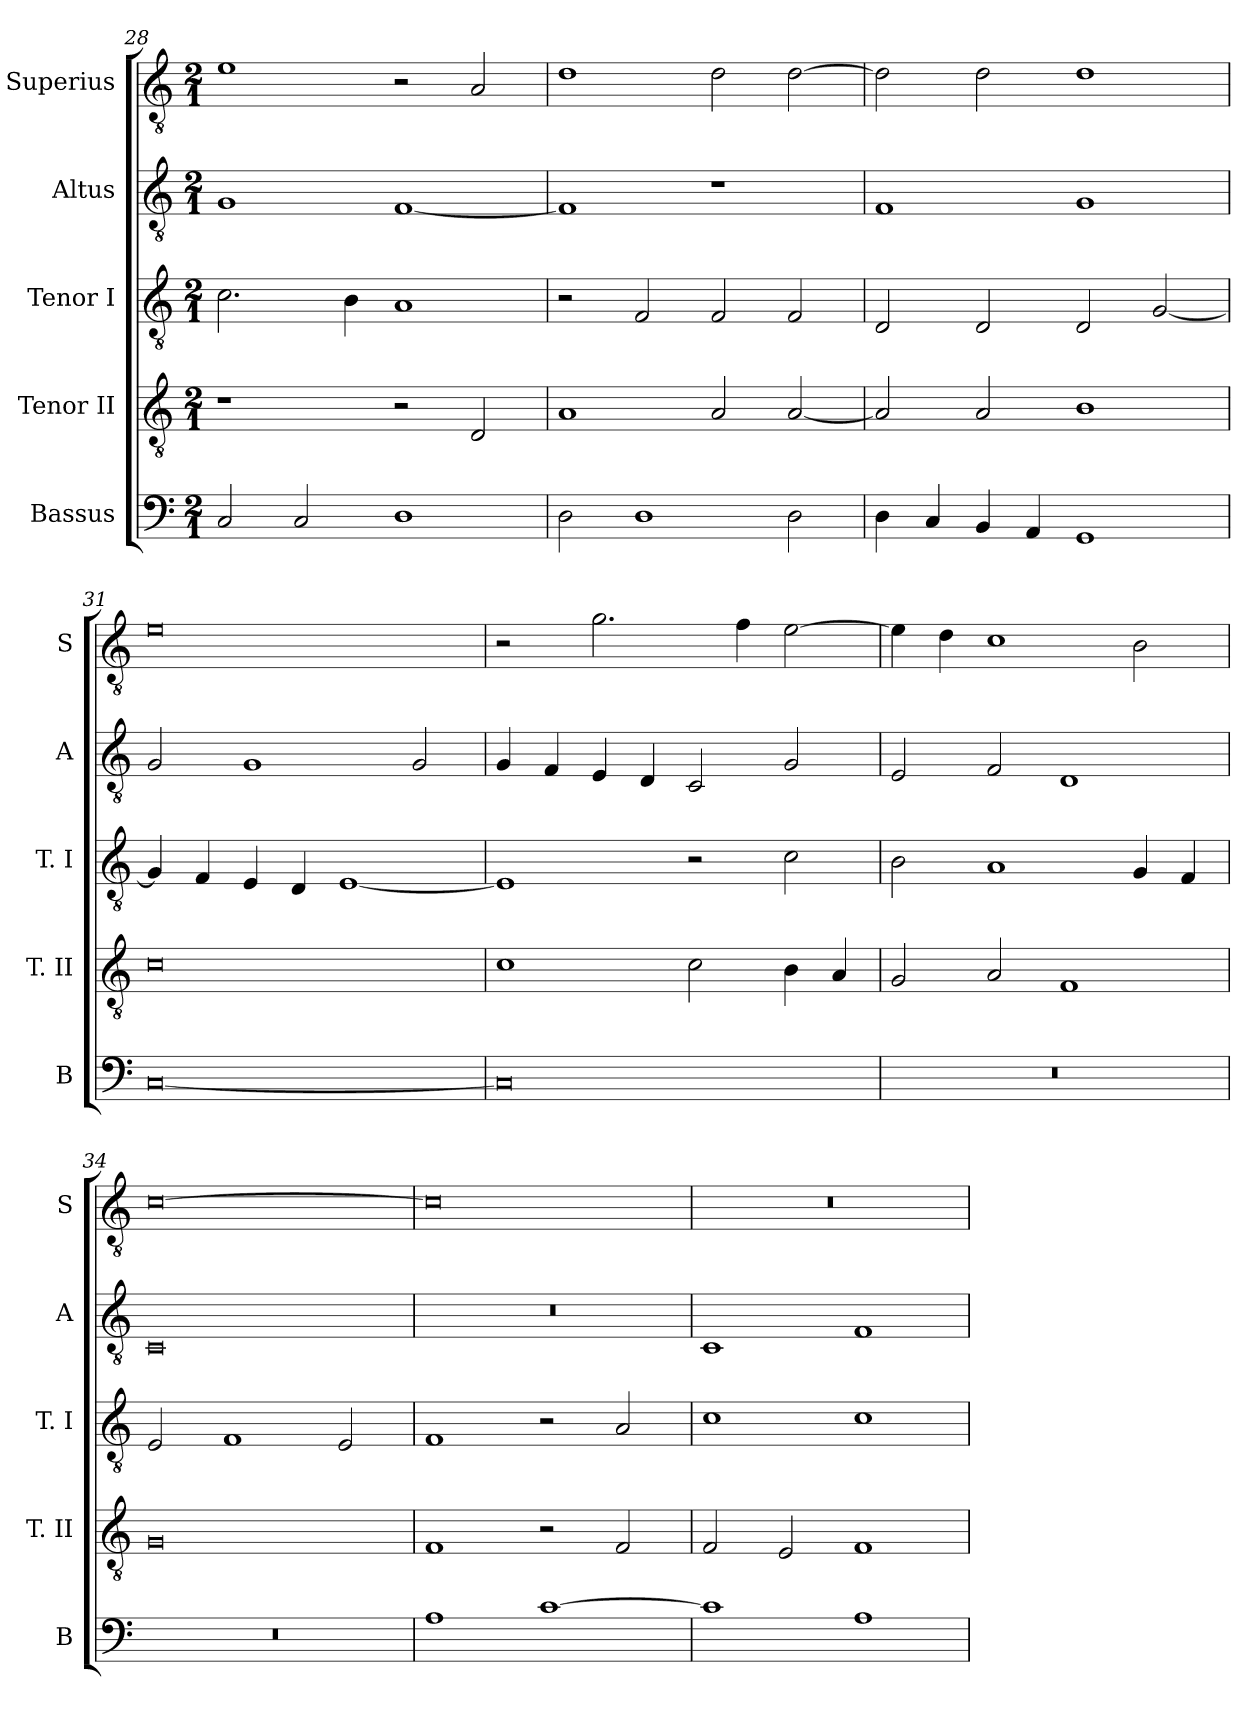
**kern	**kern	**kern	**kern	**kern
*part5	*part4	*part3	*part2	*part1
*staff5	*staff4	*staff3	*staff2	*staff1
*I"Bassus	*I"Tenor II	*I"Tenor I	*I"Altus	*I"Superius
*I'B	*I'T. II	*I'T. I	*I'A	*I'S
*clefF4	*clefGv2	*clefGv2	*clefGv2	*clefGv2
*k[]	*k[]	*k[]	*k[]	*k[]
*C:	*C:	*C:	*C:	*C:
*M2/1	*M2/1	*M2/1	*M2/1	*M2/1
=28	=28	=28	=28	=28
2C	1r	2.c	1G	1e
2C	.	.	.	.
.	.	4B	.	.
1D	2r	1A	[1F	2r
.	2D	.	.	2A
=29	=29	=29	=29	=29
2D	1A	2r	1F]	1d
1D	.	2F	.	.
.	2A	2F	1r	2d
2D	[2A	2F	.	[2d
=30	=30	=30	=30	=30
4D	2A]	2D	1F	2d]
4C	.	.	.	.
4BB	2A	2D	.	2d
4AA	.	.	.	.
1GG	1B	2D	1G	1d
.	.	[2G	.	.
=31	=31	=31	=31	=31
[0C	0c	4G]	2G	0e
.	.	4F	.	.
.	.	4E	1G	.
.	.	4D	.	.
.	.	[1E	.	.
.	.	.	2G	.
=32	=32	=32	=32	=32
0C]	1c	1E]	4G	2r
.	.	.	4F	.
.	.	.	4E	2.g
.	.	.	4D	.
.	2c	2r	2C	.
.	.	.	.	4f
.	4B	2c	2G	[2e
.	4A	.	.	.
=33	=33	=33	=33	=33
0r	2G	2B	2E	4e]
.	.	.	.	4d
.	2A	1A	2F	1c
.	1F	.	1D	.
.	.	4G	.	2B
.	.	4F	.	.
=34	=34	=34	=34	=34
0r	0G	2E	0C	[0c
.	.	1F	.	.
.	.	2E	.	.
=35	=35	=35	=35	=35
1A	1F	1F	0r	0c]
[1c	2r	2r	.	.
.	2F	2A	.	.
=36	=36	=36	=36	=36
1c]	2F	1c	1C	0r
.	2E	.	.	.
1A	1F	1c	1F	.
=	=	=	=	=
*-	*-	*-	*-	*-
